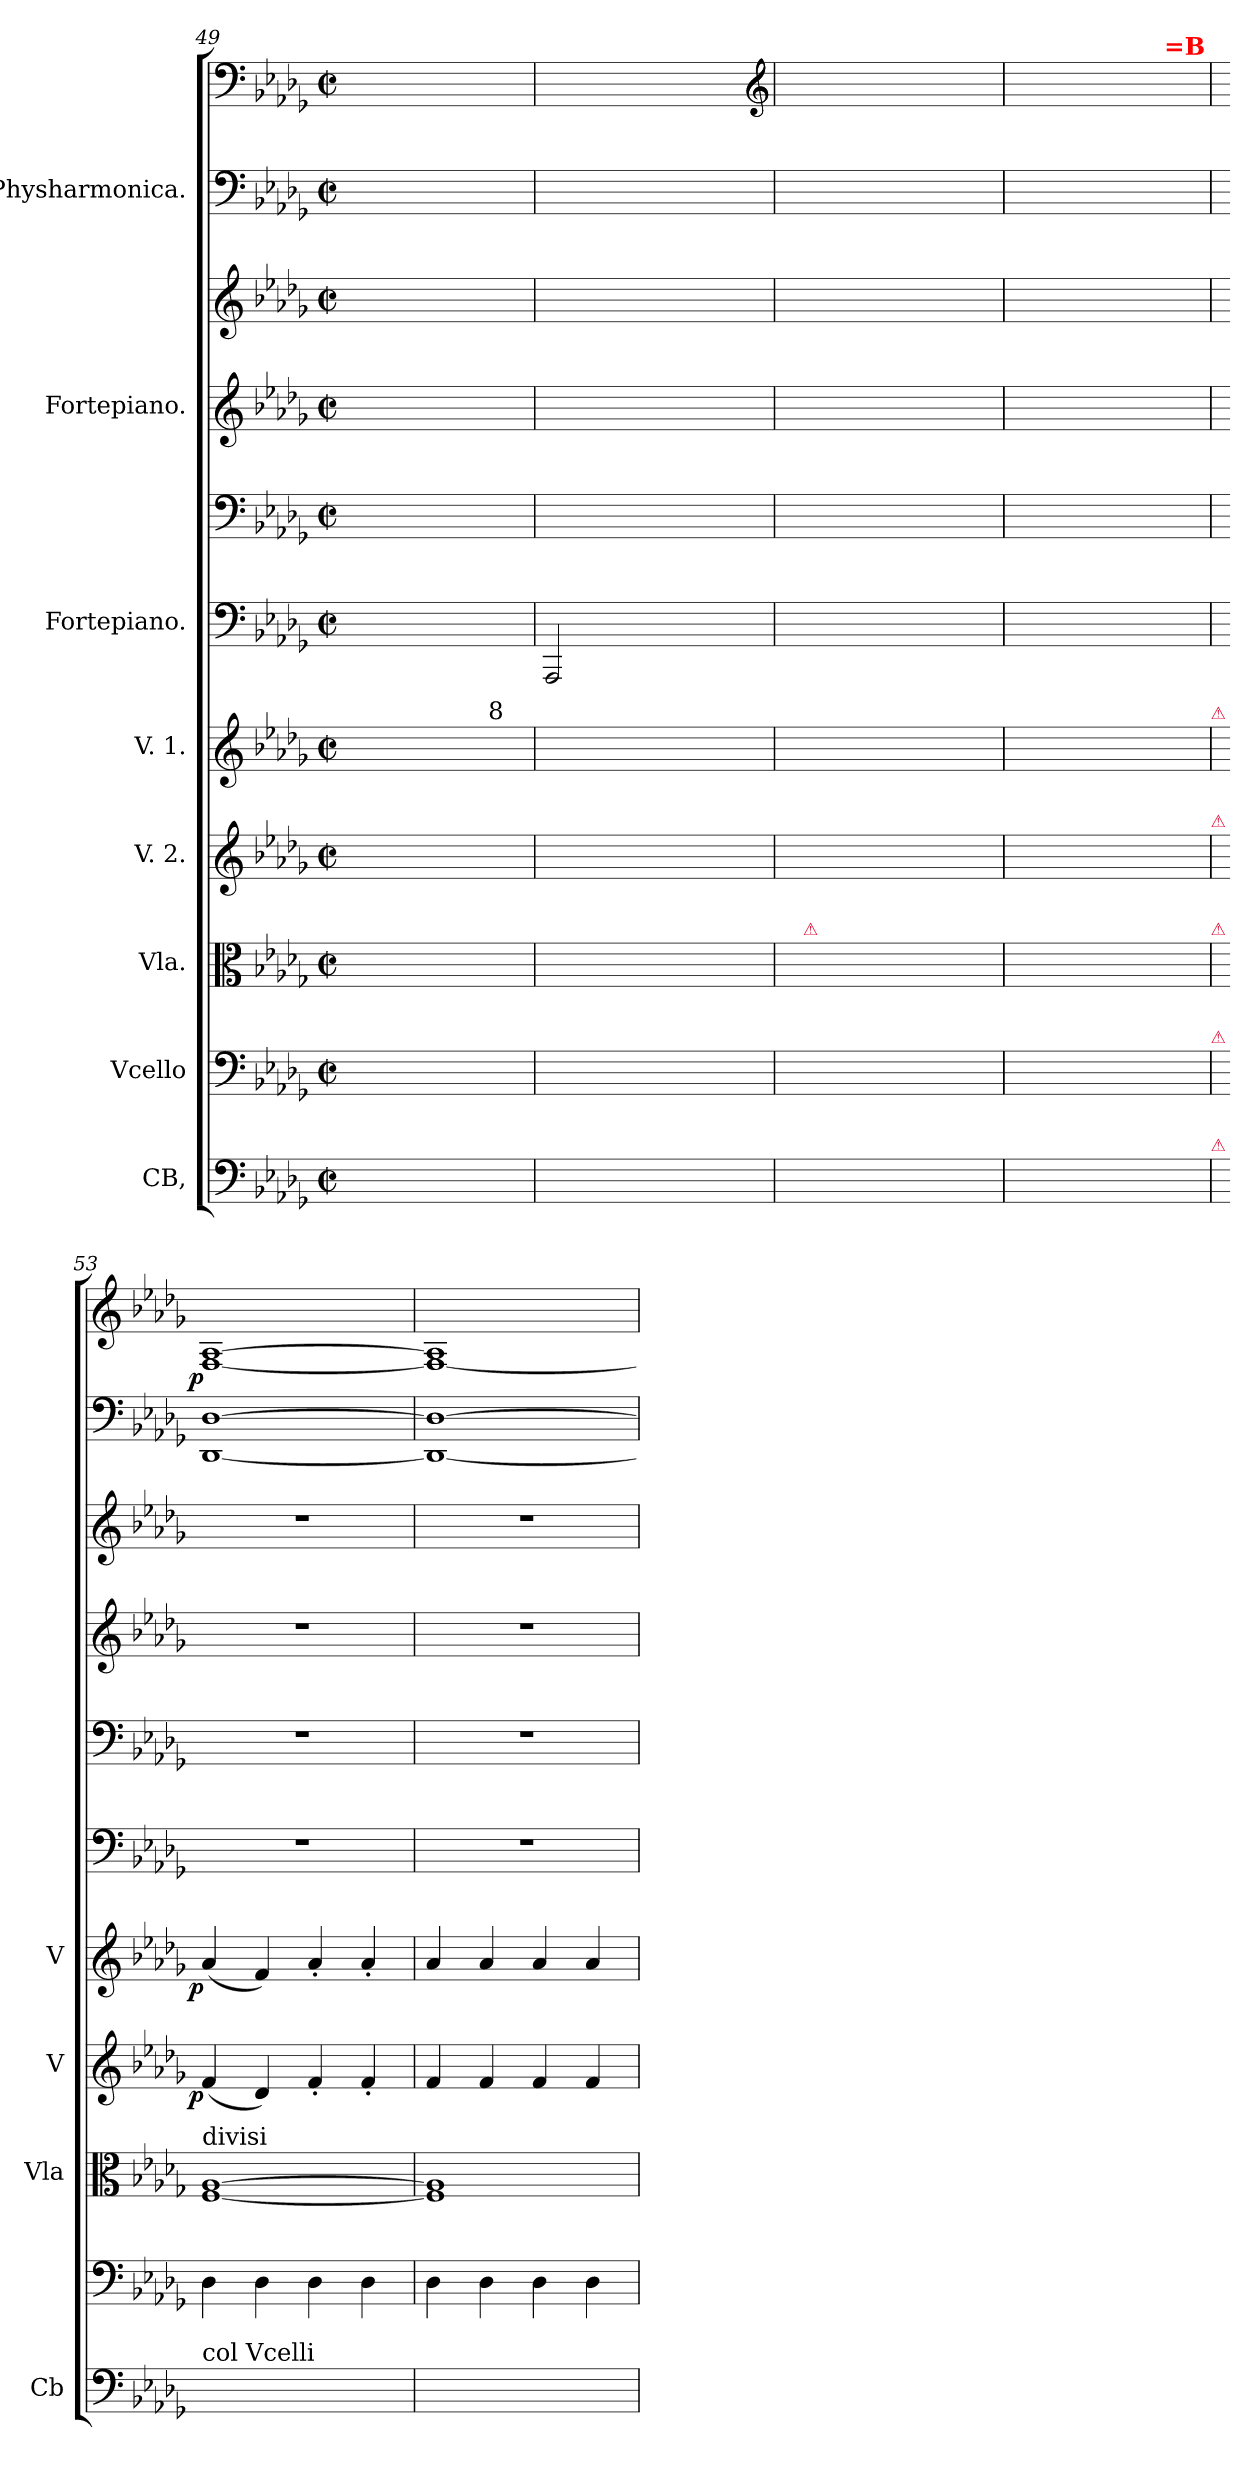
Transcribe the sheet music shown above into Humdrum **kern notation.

**kern	**kern	**kern	**kern	**dynam	**kern	**dynam	**kern	**kern	**kern	**kern	**kern	**kern	**dynam
*part8	*part7	*part6	*part5	*part5	*part4	*part4	*part3	*part3	*part2	*part2	*part1	*part1	*part1
*staff11	*staff10	*staff9	*staff8	*staff8	*staff7	*staff7	*staff6	*staff5	*staff4	*staff3	*staff2	*staff1	*staff1/2
*I"CB,	*I"Vcello	*I"Vla.	*I"V. 2.	*	*I"V. 1.	*	*I"Fortepiano.	*	*I"Fortepiano.	*	*I"Physharmonica.	*	*
*I'Cb	*	*I'Vla	*I'V	*	*I'V	*	*	*	*	*	*	*	*
*clefF4	*clefF4	*clefC3	*clefG2	*	*clefG2	*	*clefF4	*clefF4	*clefG2	*clefG2	*clefF4	*clefF4	*
*k[b-e-a-d-g-]	*k[b-e-a-d-g-]	*k[b-e-a-d-g-]	*k[b-e-a-d-g-]	*	*k[b-e-a-d-g-]	*	*k[b-e-a-d-g-]	*k[b-e-a-d-g-]	*k[b-e-a-d-g-]	*k[b-e-a-d-g-]	*k[b-e-a-d-g-]	*k[b-e-a-d-g-]	*
*M2/2	*M2/2	*M2/2	*M2/2	*	*M2/2	*	*M2/2	*M2/2	*M2/2	*M2/2	*M2/2	*M2/2	*
*met(c|)	*met(c|)	*met(c|)	*met(c|)	*	*met(c|)	*	*met(c|)	*met(c|)	*met(c|)	*met(c|)	*met(c|)	*met(c|)	*
=49	=49	=49	=49	=49	=49	=49	=49	=49	=49	=49	=49	=49	=49
*	*	*	*	*	*	*	*	*	*	*	*	*^	*
4.BB-/yy	4.BB-/yy	2F/yy]	2.B-/yy	.	2.d-/yy	.	4.BBB-yy/ 4.BB-yy/	(2.D-^\yy	1ryy	(2.d-^/yy	1ryy	(2.d-/yy	2F\yy]	.
8AA-X/yy	8AA-X/yy	.	.	.	.	.	8AAA-yy/ 8AA-yy/	.	.	.	.	.	.	.
4GG-/yy	4GG-/yy	2G-/yy	.	.	.	.	4GGG-yy/ 4GG-yy/	.	.	.	.	.	2G-\yy	.
!	!	!	!	!	!	!	!LO:TX:b:t=8	!	!	!	!	!	!	!
4ryy	4EE-'/yy	.	4c/yy	.	4e-/yy	.	4EEE-yy/ 4EE-yy/	4E-\yy	.	4e-/yy	.	4e-/yy	.	.
=50	=50	=50	=50	=50	=50	=50	=50	=50	=50	=50	=50	=50	=50	=50
!	!	!	!LO:N:vis=1	!	!	!	!	!	!	!	!	!	!	!
1AA-yy	1AA-yy	4A-^/yy	2d-/yy	.	(4f/yy	.	2AAA-/ 2AA-yy/	4F\yy	1ryy	4f/yy	1AAA-yy 1AA-yy	2d-/yy	4A-\yy	.
.	.	8G-/Lyy	.	.	4g-/yy	.	.	4G-\yy	.	4g-/yy	.	.	8G-\Lyy	.
.	.	8F/Jyy	.	.	.	.	.	.	.	.	.	.	8F\Jyy	.
.	.	8E-/Lyy	4c/yy	.	4a-/yy)	.	2ryy	4A-\yy	.	4a-/yy	.	4c/yy	8E-\Lyy	.
.	.	8F/Jyy	.	.	.	.	.	.	.	.	.	.	8F\Jyy	.
.	.	[4G-/yy	4e-/yy	.	8b-\Lyy	.	.	8B-\Lyy	.	8b-\Lyy	.	4e-/yy	4G-\yy	.
.	.	.	.	.	8cc\Jyy	.	.	8c\Jyy	.	8cc\Jyy	.	.	.	.
*	*	*	*	*	*	*	*	*	*	*	*	*clefG2	*	*
=51	=51	=51	=51	=51	=51	=51	=51	=51	=51	=51	=51	=51	=51	=51
*	*	*^	*	*	*	*	*	*	*	*	*	*	*	*
!	!	!LO:TX:a:color=crimson:t=⚠	!	!	!	!	!	!	!	!	!	!	!	!	!
2BB--X/yy	2BB--X/yy	2G-/yy]	2ryy	(4d-/yy	.	2.dd-\yy	.	1ryy	2d-i\yy)	1ryy	2dd-i\yy)	2BBB--Xyy/ 2BB--Xyy/	4d-/yy)	2G-\yy	.
.	.	.	.	4e-/yy	.	.	.	.	.	.	.	.	4e-/yy	.	.
2AA-/yy	2AA-/yy	2A-/yy	[2D-\yy	4f/yy)	.	.	.	.	2ryy	.	2ryy	2AAA-yy/ 2AA-yy/	4f/yy	2A-\yy	.
.	.	.	.	8g-/Lyy	.	4cc-X\yy	.	.	.	.	.	.	8g-/Lyy	.	.
.	.	.	.	8a-/Jyy	.	.	.	.	.	.	.	.	8a-/Jyy	.	.
*	*	*v	*v	*	*	*	*	*	*	*	*	*	*v	*v	*
=52	=52	=52	=52	=52	=52	=52	=52	=52	=52	=52	=52	=52	=52
1GG-yy	(2GG-/yy	1D-yy]	(4a-/yy	.	(4cc-X\yy	.	1ryy	1ryy	1ryy	1ryy	1GGG-yy 1GG-yy	(4a-/yy	.
.	.	.	4g-/yy	.	4b--X\yy	.	.	.	.	.	.	4g-/yy	.
.	4AA-/yy	.	4f/yy	.	4a-/yy	.	.	.	.	.	.	4f/yy	.
!	!	!	!	!	!	!	!	!	!	!	!	!LO:TX:a:B:color=red:t==B	!
.	4BB--X/yy)	.	4e-/yy)	.	4g-/yy)	.	.	.	.	.	.	4e-/yy)	.
!	!	!	!	!	!LO:TX:a:color=crimson:t=⚠	!	!	!	!	!	!	!	!
!	!	!	!LO:TX:a:color=crimson:t=⚠	!	!	!	!	!	!	!	!	!	!
!	!	!LO:TX:a:color=crimson:t=⚠	!	!	!	!	!	!	!	!	!	!	!
!	!LO:TX:a:color=crimson:t=⚠	!	!	!	!	!	!	!	!	!	!	!	!
!LO:TX:a:color=crimson:t=⚠	!	!	!	!	!	!	!	!	!	!	!	!	!
=53	=53	=53	=53	=53	=53	=53	=53	=53	=53	=53	=53	=53	=53
!	!	!LO:TX:a:t=divisi	!	!	!	!	!	!	!	!	!	!	!
!LO:TX:a:t=col Vcelli	!	!	!	!	!	!	!	!	!	!	!	!	!
!	!	!	!	!LO:DY:rj	!	!LO:DY:rj	!	!	!	!	!	!	!LO:DY:rj
4D-\yy	4D-\	[1F [1A-	(4f/	p.	(4a-/	p.	1r	1r	1r	1r	[>1DD- [>1D-	[<1F [1A-	p
4D-\yy	4D-\	.	4d-/)	.	4f/)	.	.	.	.	.	.	.	.
4D-\yy	4D-\	.	4f'/	.	4a-'/	.	.	.	.	.	.	.	.
4D-\yy	4D-\	.	4f'/	.	4a-'/	.	.	.	.	.	.	.	.
=54	=54	=54	=54	=54	=54	=54	=54	=54	=54	=54	=54	=54	=54
4D-\yy	4D-\	1F] 1A-]	4f/	.	4a-/	.	1r	1r	1r	1r	1DD-_> 1D-_>	1F_> 1A-]	.
4D-\yy	4D-\	.	4f/	.	4a-/	.	.	.	.	.	.	.	.
4D-\yy	4D-\	.	4f/	.	4a-/	.	.	.	.	.	.	.	.
4D-\yy	4D-\	.	4f/	.	4a-/	.	.	.	.	.	.	.	.
=	=	=	=	=	=	=	=	=	=	=	=	=	=
*-	*-	*-	*-	*-	*-	*-	*-	*-	*-	*-	*-	*-	*-
